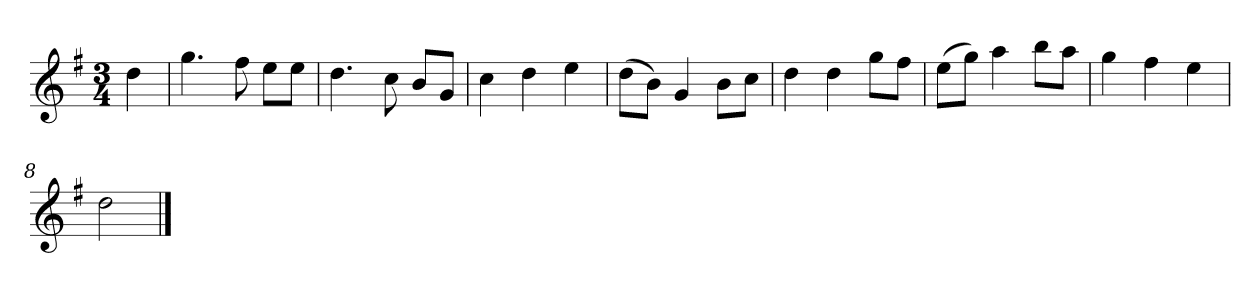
**kern
*part1
*staff1
*k[f#]
*M3/4
*MM120
=
4dd
=1
4.gg
8ff#
8eeL
8eeJ
=2
4.dd
8cc
8bL
8gJ
=3
4cc
4dd
4ee
=4
(8ddL
8bJ)
4g
8bL
8ccJ
=5
4dd
4dd
8ggL
8ff#J
=6
(8eeL
8ggJ)
4aa
8bbL
8aaJ
=7
4gg
4ff#
4ee
=8
2dd
==
*-
